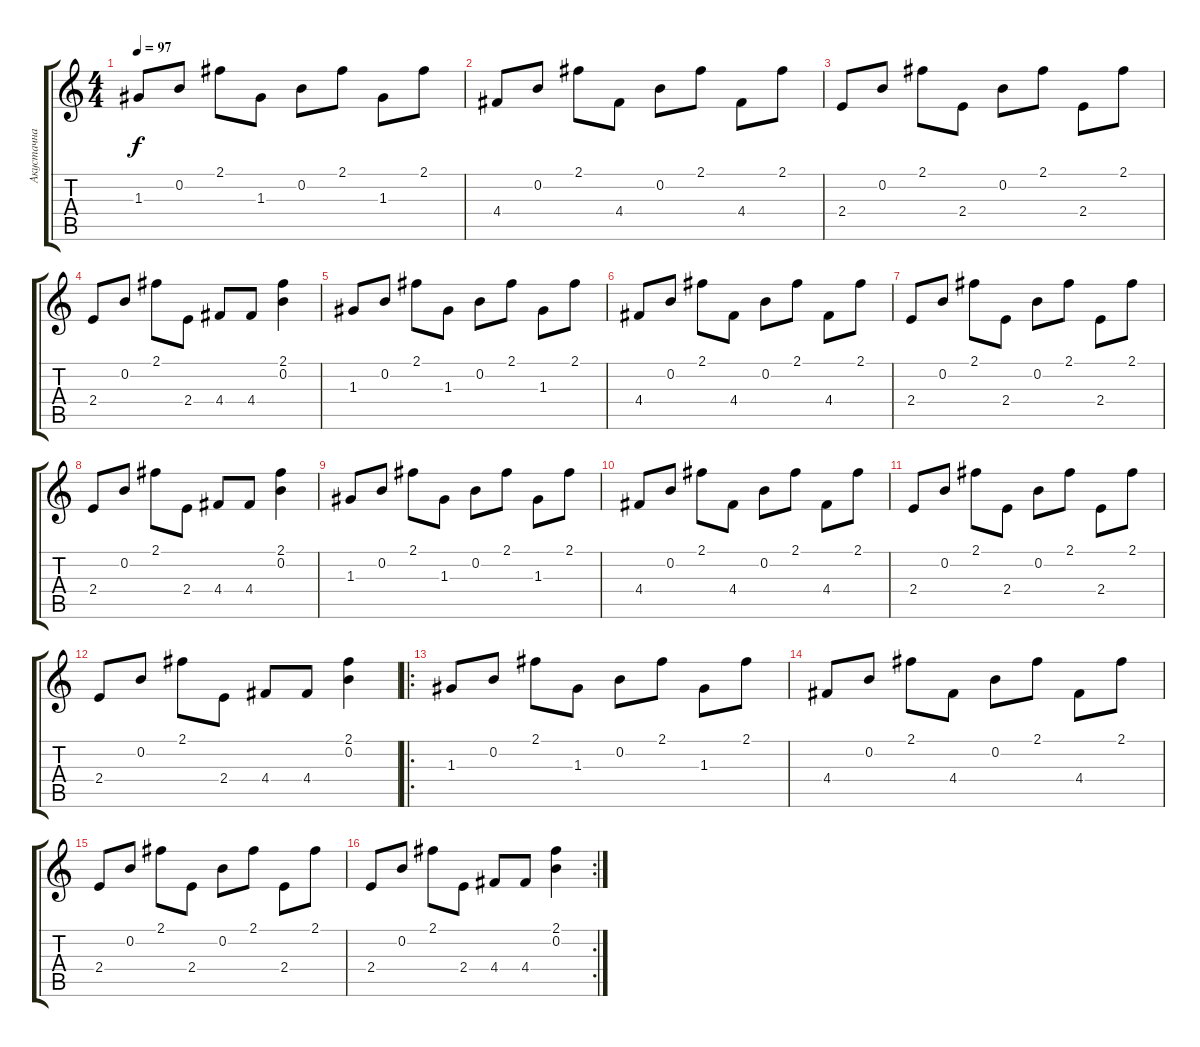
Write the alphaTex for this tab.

\track ("Акустачна гитара" "Акустачна ") {instrument acousticguitarsteel}
\staff {score tabs}
\tuning (E4 B3 G3 D3 A2 E2) {hide}
\ts (4 4)
\tempo 97
\clef g2
\ks c
1.3.8{dy f} 0.2.8 2.1.8 1.3.8 0.2.8 2.1.8 1.3.8 2.1.8 |
4.4.8 0.2.8 2.1.8 4.4.8 0.2.8 2.1.8 4.4.8 2.1.8 |
2.4.8 0.2.8 2.1.8 2.4.8 0.2.8 2.1.8 2.4.8 2.1.8 |
2.4.8 0.2.8 2.1.8 2.4.8 4.4.8 4.4.8 (2.1 0.2).4 |
1.3.8 0.2.8 2.1.8 1.3.8 0.2.8 2.1.8 1.3.8 2.1.8 |
4.4.8 0.2.8 2.1.8 4.4.8 0.2.8 2.1.8 4.4.8 2.1.8 |
2.4.8 0.2.8 2.1.8 2.4.8 0.2.8 2.1.8 2.4.8 2.1.8 |
2.4.8 0.2.8 2.1.8 2.4.8 4.4.8 4.4.8 (2.1 0.2).4 |
1.3.8 0.2.8 2.1.8 1.3.8 0.2.8 2.1.8 1.3.8 2.1.8 |
4.4.8 0.2.8 2.1.8 4.4.8 0.2.8 2.1.8 4.4.8 2.1.8 |
2.4.8 0.2.8 2.1.8 2.4.8 0.2.8 2.1.8 2.4.8 2.1.8 |
2.4.8 0.2.8 2.1.8 2.4.8 4.4.8 4.4.8 (2.1 0.2).4 |
\ro
1.3.8 0.2.8 2.1.8 1.3.8 0.2.8 2.1.8 1.3.8 2.1.8 |
4.4.8 0.2.8 2.1.8 4.4.8 0.2.8 2.1.8 4.4.8 2.1.8 |
2.4.8 0.2.8 2.1.8 2.4.8 0.2.8 2.1.8 2.4.8 2.1.8 |
\rc 2
2.4.8 0.2.8 2.1.8 2.4.8 4.4.8 4.4.8 (2.1 0.2).4
